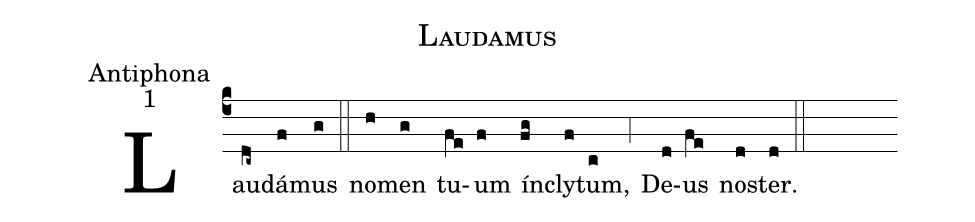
name:Laudamus;
office-part:Antiphona;
mode:1;
%%
(c4) Lau(dc~)dá(f)mus(g) (::) no(h)men(g) tu(fe)um(f) ín(fg)cly(f)tum,(c) (;4) De(d)us(fe) no(d)ster.(d) (::)
